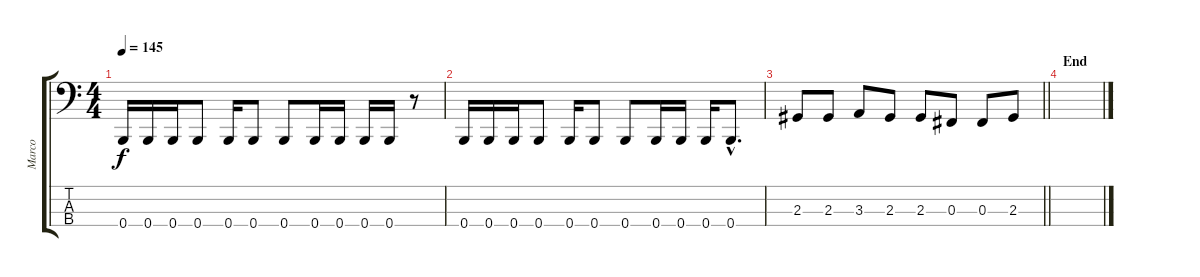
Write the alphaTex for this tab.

\track ("Marco" "Marco") {instrument electricbasspick}
\staff {score tabs}
\tuning (E2 B1 Gb1 B0) {hide}
\ts (4 4)
\tempo 145
\clef f4
\ks c
0.4.16{dy f} 0.4.16 0.4.16 0.4.8 0.4.16 0.4.8 0.4.8 0.4.16 0.4.16 0.4.16 0.4.16 r.8 |
0.4.16 0.4.16 0.4.16 0.4.8 0.4.16 0.4.8 0.4.8 0.4.16 0.4.16 0.4.16 0.4{hac}.8{d} |
\barLineRight lightlight
2.3.8 2.3.8 3.3.8 2.3.8 2.3.8 0.3.8 0.3.8 2.3.8 |
\section ("" "End")
